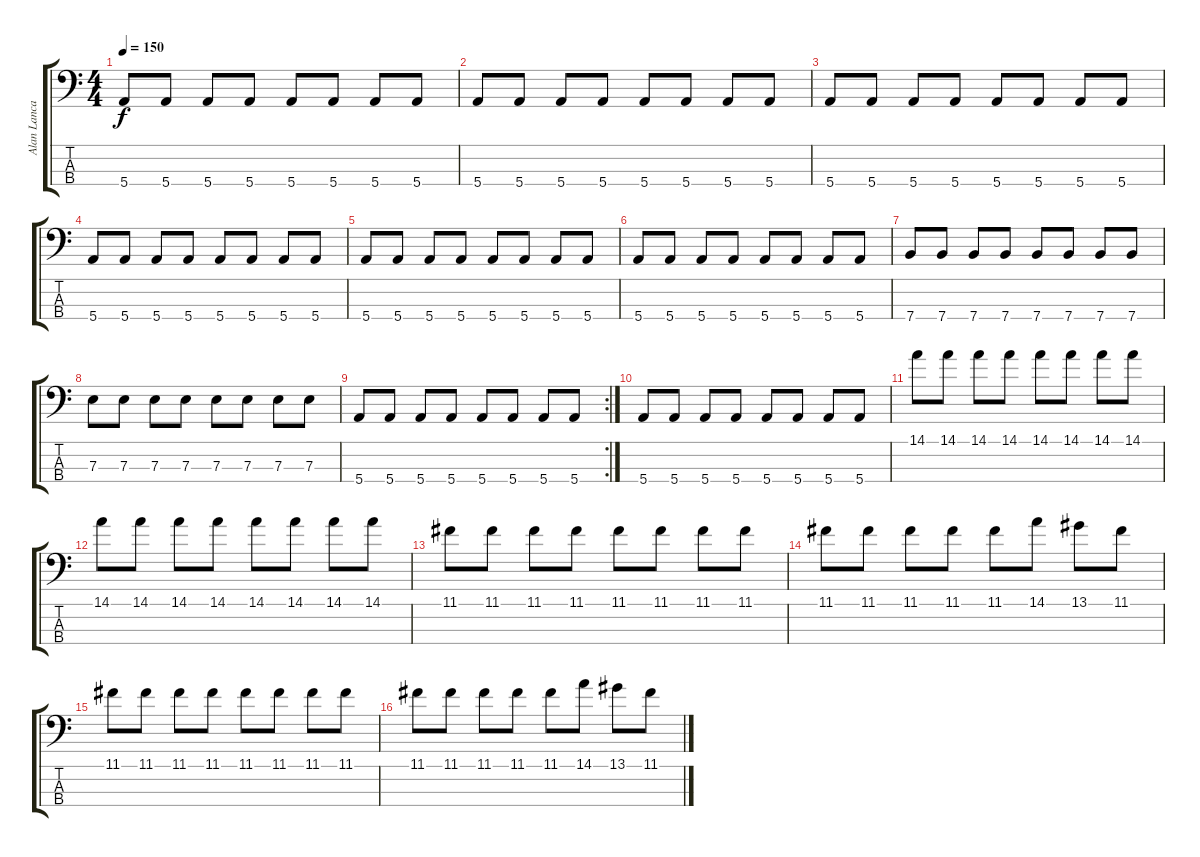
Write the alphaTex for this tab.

\track ("Alan Lancaster" "Alan Lanca") {instrument electricbassfinger}
\staff {score tabs}
\tuning (G2 D2 A1 E1) {hide}
\ts (4 4)
\tempo 150
\clef f4
\ks c
5.4.8{dy f} 5.4.8 5.4.8 5.4.8 5.4.8 5.4.8 5.4.8 5.4.8 |
5.4.8 5.4.8 5.4.8 5.4.8 5.4.8 5.4.8 5.4.8 5.4.8 |
5.4.8 5.4.8 5.4.8 5.4.8 5.4.8 5.4.8 5.4.8 5.4.8 |
5.4.8 5.4.8 5.4.8 5.4.8 5.4.8 5.4.8 5.4.8 5.4.8 |
5.4.8 5.4.8 5.4.8 5.4.8 5.4.8 5.4.8 5.4.8 5.4.8 |
5.4.8 5.4.8 5.4.8 5.4.8 5.4.8 5.4.8 5.4.8 5.4.8 |
7.4.8 7.4.8 7.4.8 7.4.8 7.4.8 7.4.8 7.4.8 7.4.8 |
7.3.8 7.3.8 7.3.8 7.3.8 7.3.8 7.3.8 7.3.8 7.3.8 |
\rc 2
5.4.8 5.4.8 5.4.8 5.4.8 5.4.8 5.4.8 5.4.8 5.4.8 |
5.4.8 5.4.8 5.4.8 5.4.8 5.4.8 5.4.8 5.4.8 5.4.8 |
14.1.8 14.1.8 14.1.8 14.1.8 14.1.8 14.1.8 14.1.8 14.1.8 |
14.1.8 14.1.8 14.1.8 14.1.8 14.1.8 14.1.8 14.1.8 14.1.8 |
11.1.8 11.1.8 11.1.8 11.1.8 11.1.8 11.1.8 11.1.8 11.1.8 |
11.1.8 11.1.8 11.1.8 11.1.8 11.1.8 14.1.8 13.1.8 11.1.8 |
11.1.8 11.1.8 11.1.8 11.1.8 11.1.8 11.1.8 11.1.8 11.1.8 |
11.1.8 11.1.8 11.1.8 11.1.8 11.1.8 14.1.8 13.1.8 11.1.8
